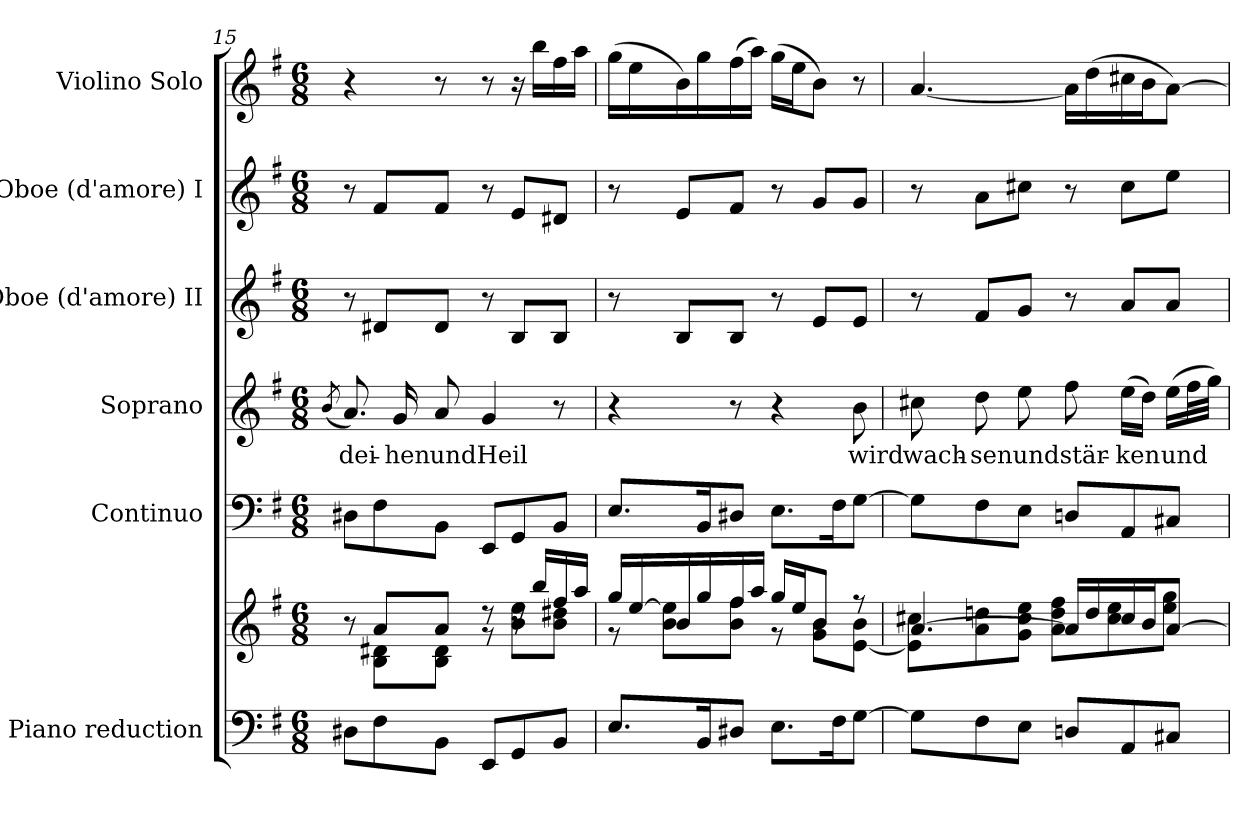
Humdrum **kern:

**kern	**kern	**kern	**kern	**text	**kern	**kern	**kern
*part6	*part6	*part5	*part4	*part4	*part3	*part2	*part1
*staff7	*staff6	*staff5	*staff4	*staff4	*staff3	*staff2	*staff1
*I"Piano reduction	*	*I"Continuo	*I"Soprano	*	*I"Oboe (d'amore) II	*I"Oboe (d'amore) I	*I"Violino Solo
*I'Pno	*	*	*	*	*I'Ob	*I'Ob	*I'Vln
*clefF4	*clefG2	*clefF4	*clefG2	*	*clefG2	*clefG2	*clefG2
*k[f#]	*k[f#]	*k[f#]	*k[f#]	*	*k[f#]	*k[f#]	*k[f#]
*M6/8	*M6/8	*M6/8	*M6/8	*	*M6/8	*M6/8	*M6/8
=15	=15	=15	=15	=15	=15	=15	=15
.	.	.	(<8qb/	.	.	.	.
*	*^	*	*	*	*	*	*
!	!	!	!	!	!LO:LY:b	!	!	!
8D#X\L	8r	8ryy	8D#X\L	8.a/)	-dei-	8r	8r	4r
8F#\	8a/L	8B\ 8d#X\L	8F#\	.	.	8d#X/L	8f#/L	.
!	!	!	!	!	!LO:LY:b	!	!	!
.	.	.	.	16g/	-hen	.	.	.
!	!	!	!	!	!LO:LY:b	!	!	!
8BB\J	8a/J	8B\ 8d#\J	8BB\J	8a/	und	8d#/J	8f#/J	8r
!	!	!	!	!	!LO:LY:b	!	!	!
8EE/L	8rdd	8r	8EE/L	4g/	Heil	8r	8r	8r
8GG/	16rdd	8b\ 8ee\L	8GG/	.	.	8B/L	8e/L	16r
.	16bb/LL	.	.	.	.	.	.	16bb\LL
8BB/J	16ff#/	8b\ 8dd#X\J	8BB/J	8r	.	8B/J	8d#X/J	16ff#\
.	16aa/JJ	.	.	.	.	.	.	16aa\JJ
=16	=16	=16	=16	=16	=16	=16	=16	=16
8.E/L	16gg/LL	8r	8.E/L	4r	.	8r	8r	(>16gg\LL
.	[16ee/	.	.	.	.	.	.	16ee\
.	16b/	8b\ 8ee\]L	.	.	.	8B/L	8e/L	16b\)
16BB/K	16gg/	.	16BB/K	.	.	.	.	16gg\
8D#X/J	16ff#/	8b\ 8ff#\J	8D#X/J	8r	.	8B/J	8f#/J	(>16ff#\
.	16aa/JJ	.	.	.	.	.	.	16aa\JJ)
8.E\L	16gg/LL	8r	8.E\L	4r	.	8r	8r	(>16gg\LL
.	16ee/J	.	.	.	.	.	.	16ee\J
.	8b/J	8g\ 8b\L	.	.	.	8e/L	8g/L	8b\J)
16F#\K	.	.	16F#\K	.	.	.	.	.
!	!	!	!	!	!LO:LY:b	!	!	!
[8G\J	8r	[8e\ 8b\J	[8G\J	8b\	wird	8e/J	8g/J	8r
=17	=17	=17	=17	=17	=17	=17	=17	=17
!	!	!	!	!	!LO:LY:b	!	!	!
8G\L]	[4.a/	8e\] 8cc#X\L	8G\L]	8cc#X\	wach-	8r	8r	[4.a/
!	!	!	!	!	!LO:LY:b	!	!	!
8F#\	.	8a\ 8ddn\	8F#\	8dd\	-sen	8f#/L	8a\L	.
!	!	!	!	!	!LO:LY:b	!	!	!
8E\J	.	8g\ 8cc#\ 8ee\J	8E\J	8ee\	und	8g/J	8cc#X\J	.
!	!	!	!	!	!LO:LY:b	!	!	!
8Dn/L	16a/LL]	8a\ 8dd\ 8ff#\L	8Dn/L	8ff#\	stär-	8r	8r	16a\LL]
.	16dd/	.	.	.	.	.	.	(>16dd\
!	!	!	!	!	!LO:LY:b	!	!	!
8AA/	16cc#/	8cc#\ 8ee\	8AA/	(>16ee\LL	-ken	8a/L	8cc#\L	16cc#X\
.	16b/J	.	.	16dd\JJ)	.	.	.	16b\J
!	!	!	!	!	!LO:LY:b	!	!	!
8C#X/J	[8a/J	8ee\ 8gg\J	8C#X/J	(>16ee\LL	und	8a/J	8ee\J	[8a\J)
.	.	.	.	32ff#\L	.	.	.	.
.	.	.	.	32gg\JJJ)	.	.	.	.
*	*v	*v	*	*	*	*	*	*
=	=	=	=	=	=	=	=
*-	*-	*-	*-	*-	*-	*-	*-
